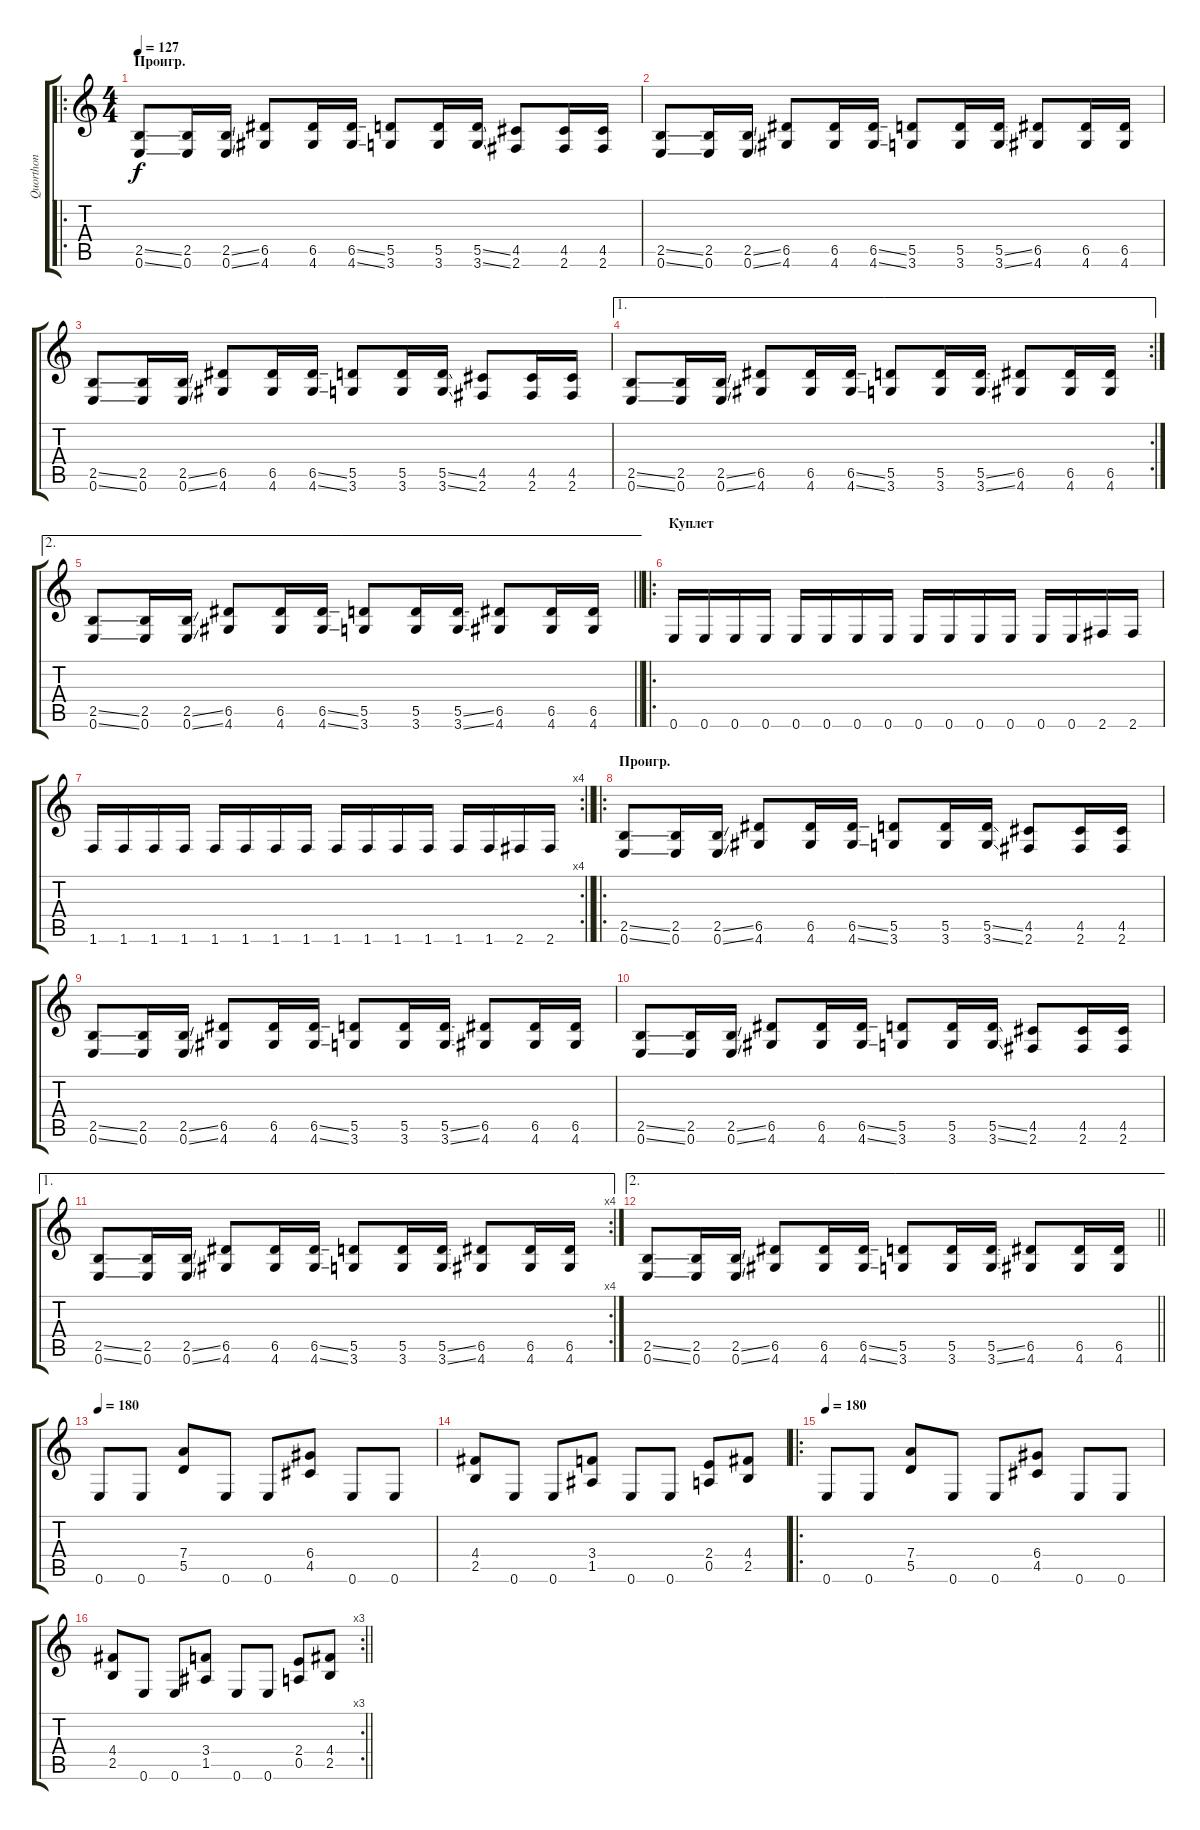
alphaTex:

\track ("Quorthon" "Quorthon") {instrument distortionguitar}
\staff {score tabs}
\tuning (E4 B3 G3 D3 A2 E2) {hide}
\ro
\ts (4 4)
\section ("" "Проигр.")
\tempo 127
\clef g2
\ks c
(2.5{ss} 0.6{ss}).8{dy f} (2.5 0.6).16 (2.5{ss} 0.6{ss}).16 (6.5 4.6).8 (6.5 4.6).16 (6.5{ss} 4.6{ss}).16 (5.5 3.6).8 (5.5 3.6).16 (5.5{ss} 3.6{ss}).16 (4.5 2.6).8 (4.5 2.6).16 (4.5 2.6).16 |
(2.5{ss} 0.6{ss}).8 (2.5 0.6).16 (2.5{ss} 0.6{ss}).16 (6.5 4.6).8 (6.5 4.6).16 (6.5{ss} 4.6{ss}).16 (5.5 3.6).8 (5.5 3.6).16 (5.5{ss} 3.6{ss}).16 (6.5 4.6).8 (6.5 4.6).16 (6.5 4.6).16 |
(2.5{ss} 0.6{ss}).8 (2.5 0.6).16 (2.5{ss} 0.6{ss}).16 (6.5 4.6).8 (6.5 4.6).16 (6.5{ss} 4.6{ss}).16 (5.5 3.6).8 (5.5 3.6).16 (5.5{ss} 3.6{ss}).16 (4.5 2.6).8 (4.5 2.6).16 (4.5 2.6).16 |
\ae 1
\rc 2
(2.5{ss} 0.6{ss}).8 (2.5 0.6).16 (2.5{ss} 0.6{ss}).16 (6.5 4.6).8 (6.5 4.6).16 (6.5{ss} 4.6{ss}).16 (5.5 3.6).8 (5.5 3.6).16 (5.5{ss} 3.6{ss}).16 (6.5 4.6).8 (6.5 4.6).16 (6.5 4.6).16 |
\ae 2
\barLineRight lightlight
(2.5{ss} 0.6{ss}).8 (2.5 0.6).16 (2.5{ss} 0.6{ss}).16 (6.5 4.6).8 (6.5 4.6).16 (6.5{ss} 4.6{ss}).16 (5.5 3.6).8 (5.5 3.6).16 (5.5{ss} 3.6{ss}).16 (6.5 4.6).8 (6.5 4.6).16 (6.5 4.6).16 |
\ro
\section ("" "Куплет")
0.6.16 0.6.16 0.6.16 0.6.16 0.6.16 0.6.16 0.6.16 0.6.16 0.6.16 0.6.16 0.6.16 0.6.16 0.6.16 0.6.16 2.6.16 2.6.16 |
\rc 4
\barLineRight lightlight
1.6.16 1.6.16 1.6.16 1.6.16 1.6.16 1.6.16 1.6.16 1.6.16 1.6.16 1.6.16 1.6.16 1.6.16 1.6.16 1.6.16 2.6.16 2.6.16 |
\ro
\section ("" "Проигр.")
(2.5{ss} 0.6{ss}).8 (2.5 0.6).16 (2.5{ss} 0.6{ss}).16 (6.5 4.6).8 (6.5 4.6).16 (6.5{ss} 4.6{ss}).16 (5.5 3.6).8 (5.5 3.6).16 (5.5{ss} 3.6{ss}).16 (4.5 2.6).8 (4.5 2.6).16 (4.5 2.6).16 |
(2.5{ss} 0.6{ss}).8 (2.5 0.6).16 (2.5{ss} 0.6{ss}).16 (6.5 4.6).8 (6.5 4.6).16 (6.5{ss} 4.6{ss}).16 (5.5 3.6).8 (5.5 3.6).16 (5.5{ss} 3.6{ss}).16 (6.5 4.6).8 (6.5 4.6).16 (6.5 4.6).16 |
(2.5{ss} 0.6{ss}).8 (2.5 0.6).16 (2.5{ss} 0.6{ss}).16 (6.5 4.6).8 (6.5 4.6).16 (6.5{ss} 4.6{ss}).16 (5.5 3.6).8 (5.5 3.6).16 (5.5{ss} 3.6{ss}).16 (4.5 2.6).8 (4.5 2.6).16 (4.5 2.6).16 |
\ae 1
\rc 4
(2.5{ss} 0.6{ss}).8 (2.5 0.6).16 (2.5{ss} 0.6{ss}).16 (6.5 4.6).8 (6.5 4.6).16 (6.5{ss} 4.6{ss}).16 (5.5 3.6).8 (5.5 3.6).16 (5.5{ss} 3.6{ss}).16 (6.5 4.6).8 (6.5 4.6).16 (6.5 4.6).16 |
\ae 2
\barLineRight lightlight
(2.5{ss} 0.6{ss}).8 (2.5 0.6).16 (2.5{ss} 0.6{ss}).16 (6.5 4.6).8 (6.5 4.6).16 (6.5{ss} 4.6{ss}).16 (5.5 3.6).8 (5.5 3.6).16 (5.5{ss} 3.6{ss}).16 (6.5 4.6).8 (6.5 4.6).16 (6.5 4.6).16 |
\tempo 180
0.6.8 0.6.8 (7.4 5.5).8 0.6.8 0.6.8 (6.4 4.5).8 0.6.8 0.6.8 |
(4.4 2.5).8 0.6.8 0.6.8 (3.4 1.5).8 0.6.8 0.6.8 (2.4 0.5).8 (4.4 2.5).8 |
\ro
\tempo 180
0.6.8 0.6.8 (7.4 5.5).8 0.6.8 0.6.8 (6.4 4.5).8 0.6.8 0.6.8 |
\rc 3
\barLineRight lightlight
(4.4 2.5).8 0.6.8 0.6.8 (3.4 1.5).8 0.6.8 0.6.8 (2.4 0.5).8 (4.4 2.5).8
